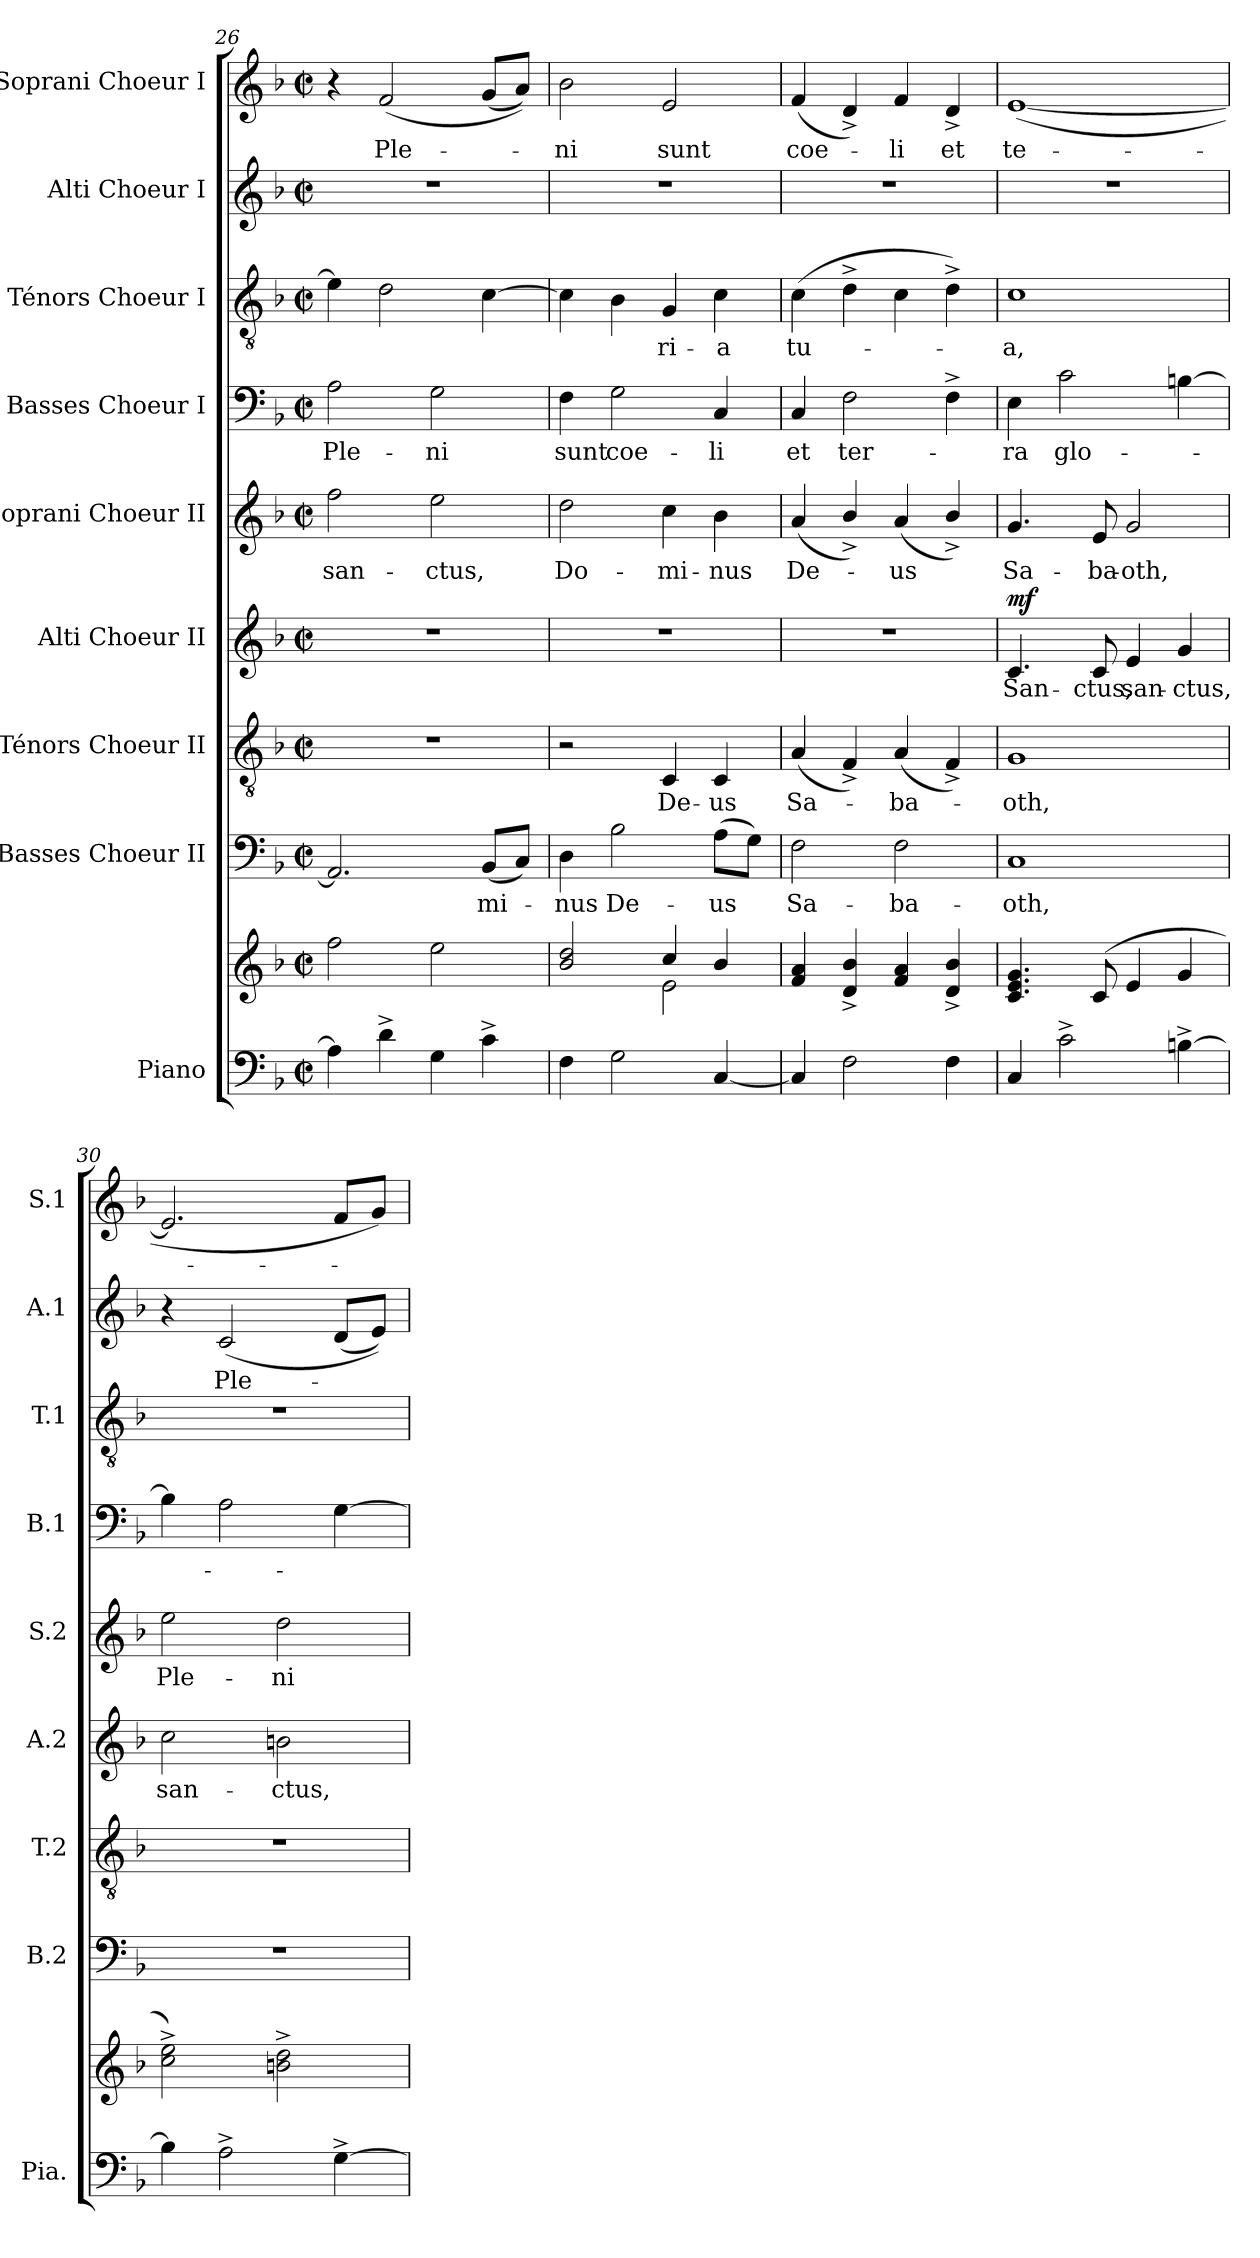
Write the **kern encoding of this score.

**kern	**kern	**kern	**text	**kern	**text	**kern	**text	**dynam	**kern	**text	**kern	**text	**kern	**text	**kern	**text	**kern	**text
*part9	*part9	*part8	*part8	*part7	*part7	*part6	*part6	*part6	*part5	*part5	*part4	*part4	*part3	*part3	*part2	*part2	*part1	*part1
*staff10	*staff9	*staff8	*staff8	*staff7	*staff7	*staff6	*staff6	*staff6	*staff5	*staff5	*staff4	*staff4	*staff3	*staff3	*staff2	*staff2	*staff1	*staff1
*I"Piano	*	*I"Basses Choeur II	*	*I"Ténors Choeur II	*	*I"Alti Choeur II	*	*	*I"Soprani Choeur II	*	*I"Basses Choeur I	*	*I"Ténors Choeur I	*	*I"Alti Choeur I	*	*I"Soprani Choeur I	*
*I'Pia.	*	*I'B.2	*	*I'T.2	*	*I'A.2	*	*	*I'S.2	*	*I'B.1	*	*I'T.1	*	*I'A.1	*	*I'S.1	*
*clefF4	*clefG2	*clefF4	*	*clefGv2	*	*clefG2	*	*	*clefG2	*	*clefF4	*	*clefGv2	*	*clefG2	*	*clefG2	*
*k[b-]	*k[b-]	*k[b-]	*	*k[b-]	*	*k[b-]	*	*	*k[b-]	*	*k[b-]	*	*k[b-]	*	*k[b-]	*	*k[b-]	*
*M2/2	*M2/2	*M2/2	*	*M2/2	*	*M2/2	*	*	*M2/2	*	*M2/2	*	*M2/2	*	*M2/2	*	*M2/2	*
*met(c|)	*met(c|)	*met(c|)	*	*met(c|)	*	*met(c|)	*	*	*met(c|)	*	*met(c|)	*	*met(c|)	*	*met(c|)	*	*met(c|)	*
=26	=26	=26	=26	=26	=26	=26	=26	=26	=26	=26	=26	=26	=26	=26	=26	=26	=26	=26
4A\]	2ff\	2.AA/]	.	1r	.	1r	.	.	2ff\	san-	2A\	Ple-	4e\]	.	1r	.	4r	.
4d^\	.	.	.	.	.	.	.	.	.	.	.	.	2d\	.	.	.	(>2f/	Ple-
4G\	2ee\	.	.	.	.	.	.	.	2ee\	-ctus,	2G\	-ni	.	.	.	.	.	.
4c^\	.	(8BB-/L	-mi-	.	.	.	.	.	.	.	.	.	[4c\	.	.	.	(8g/L	.
.	.	8C/J)	.	.	.	.	.	.	.	.	.	.	.	.	.	.	8a/J))	.
=27	=27	=27	=27	=27	=27	=27	=27	=27	=27	=27	=27	=27	=27	=27	=27	=27	=27	=27
*	*^	*	*	*	*	*	*	*	*	*	*	*	*	*	*	*	*	*
4F\	2b-/ 2dd/	2ryy	4D\	-nus	2r	.	1r	.	.	2dd\	Do-	4F\	sunt	4c\]	.	1r	.	2b-\	-ni
2G\	.	.	2B-\	De-	.	.	.	.	.	.	.	2G\	coe-	4B-\	.	.	.	.	.
.	4cc/	2e\	.	.	4C/	De-	.	.	.	4cc\	-mi-	.	.	4G/	-ri-	.	.	2e/	sunt
[4C/	4b-/	.	(8A\L	-us	4C/	-us	.	.	.	4b-\	-nus	4C/	-li	4c\	-a	.	.	.	.
.	.	.	8G\J)	.	.	.	.	.	.	.	.	.	.	.	.	.	.	.	.
*	*v	*v	*	*	*	*	*	*	*	*	*	*	*	*	*	*	*	*	*
=28	=28	=28	=28	=28	=28	=28	=28	=28	=28	=28	=28	=28	=28	=28	=28	=28	=28	=28
4C/]	4f/ 4a/	2F\	Sa-	(4A/	Sa-	1r	.	.	(4a/	De-	4C/	et	(4c\	tu-	1r	.	(4f/	coe-
2F\	4d/^ 4b-/^	.	.	4F^/)	.	.	.	.	4b-^/)	.	2F\	ter-	4d^\	.	.	.	4d^/)	.
.	4f/ 4a/	2F\	-ba-	(4A/	-ba-	.	.	.	(4a/	-us	.	.	4c\	.	.	.	4f/	-li
4F\	4d/^ 4b-/^	.	.	4F^/)	.	.	.	.	4b-^/)	.	4F^\	.	4d^\)	.	.	.	4d^/	et
=29	=29	=29	=29	=29	=29	=29	=29	=29	=29	=29	=29	=29	=29	=29	=29	=29	=29	=29
!	!	!	!	!	!	!	!	!LO:DY:a	!	!	!	!	!	!	!	!	!	!
4C/	4.c/ 4.e/ 4.g/	1C	-oth,	1G	-oth,	4.c/	San-	mf	4.g/	Sa-	4E\	-ra	1c	-a,	1r	.	([1e	te-
2c^\	.	.	.	.	.	.	.	.	.	.	2c\	glo-	.	.	.	.	.	.
.	(>8c/	.	.	.	.	8c/	-ctus,	.	8e/	-ba-	.	.	.	.	.	.	.	.
.	4e/	.	.	.	.	4e/	san-	.	2g/	-oth,	.	.	.	.	.	.	.	.
[4Bn^\	4g/	.	.	.	.	4g/	-ctus,	.	.	.	[4Bn\	.	.	.	.	.	.	.
!!LO:PB:g=z
=30	=30	=30	=30	=30	=30	=30	=30	=30	=30	=30	=30	=30	=30	=30	=30	=30	=30	=30
4B\]	2cc\^ 2ee\^)	1r	.	1r	.	2cc\	san-	.	2ee\	Ple-	4B\]	.	1r	.	4r	.	2.e/]	.
2A^\	.	.	.	.	.	.	.	.	.	.	2A\	.	.	.	(>2c/	Ple-	.	.
.	2bn\^ 2dd\^	.	.	.	.	2bn\	-ctus,	.	2dd\	-ni	.	.	.	.	.	.	.	.
[4G^\	.	.	.	.	.	.	.	.	.	.	[4G\	.	.	.	(8d/L	.	8f/L	.
.	.	.	.	.	.	.	.	.	.	.	.	.	.	.	8e/J))	.	8g/J)	.
=	=	=	=	=	=	=	=	=	=	=	=	=	=	=	=	=	=	=
*-	*-	*-	*-	*-	*-	*-	*-	*-	*-	*-	*-	*-	*-	*-	*-	*-	*-	*-
